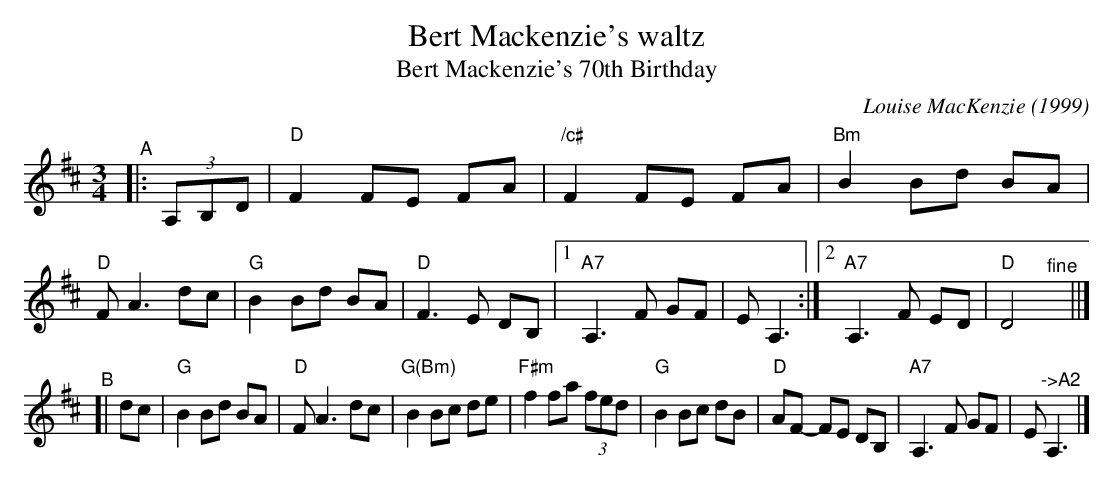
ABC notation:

X:1
T: Bert Mackenzie's waltz
T: Bert Mackenzie's 70th Birthday
C: Louise MacKenzie (1999)
M: 3/4
L: 1/8
K: D
"^A"|: (3A,B,D |\
"D"F2 FE FA | "/c#"F2 FE FA  | "Bm"B2 Bd BA | "D"FA3 dc |\
"G"B2 Bd BA | "D"F3 E DB, |1 "A7"A,3 F GF | EA,3 :|2 "A7"A,3 F ED | "D"D4"^fine"y ||]
"^B"[| dc |\
"G"B2 Bd BA | "D"FA3 dc  | "G(Bm)"B2 Bc de | "F#m"f2 fa (3fed |\
"G"B2 Bc dB | "D"AF- FE DB, | "A7"A,3 F GF | E"^->A2"A,3 |]
